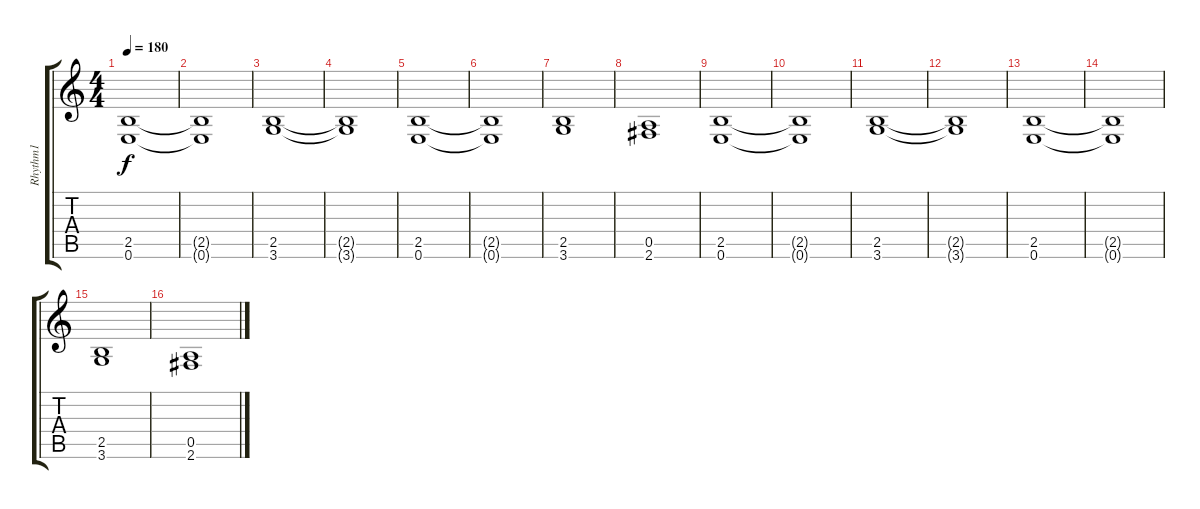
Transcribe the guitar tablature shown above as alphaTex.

\track ("Rhythm1" "Rhythm1") {instrument distortionguitar}
\staff {score tabs}
\tuning (E4 B3 G3 D3 A2 E2) {hide}
\ts (4 4)
\tempo 180
\clef g2
\ks c
(2.5 0.6).1{dy f} |
(2.5{t} 0.6{t}).1 |
(2.5 3.6).1 |
(2.5{t} 3.6{t}).1 |
(2.5 0.6).1 |
(2.5{t} 0.6{t}).1 |
(2.5 3.6).1 |
(0.5 2.6).1 |
(2.5 0.6).1 |
(2.5{t} 0.6{t}).1 |
(2.5 3.6).1 |
(2.5{t} 3.6{t}).1 |
(2.5 0.6).1 |
(2.5{t} 0.6{t}).1 |
(2.5 3.6).1 |
(0.5 2.6).1
